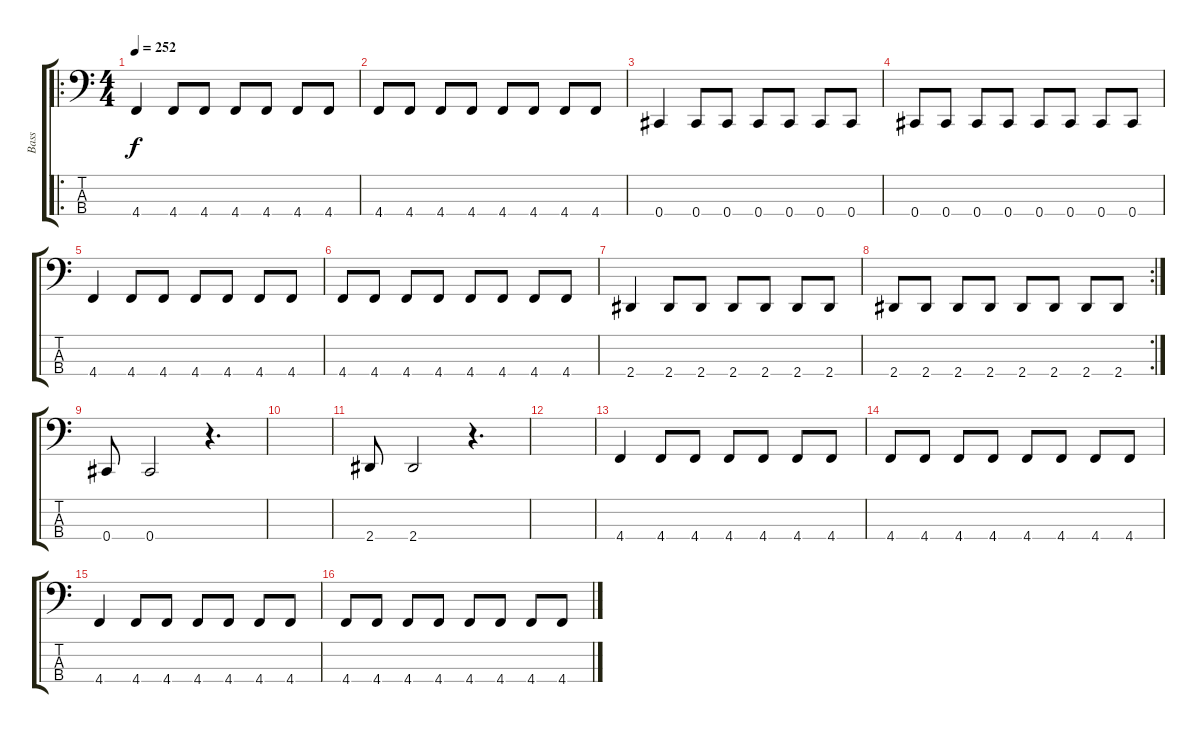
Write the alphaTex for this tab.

\track ("Bass" "Bass") {instrument electricbasspick}
\staff {score tabs}
\tuning (Gb2 Db2 Ab1 Db1) {hide}
\ro
\ts (4 4)
\tempo 252
\clef f4
\ks c
4.4.4{dy f instrument electricbasspick} 4.4.8 4.4.8 4.4.8 4.4.8 4.4.8 4.4.8 |
4.4.8 4.4.8 4.4.8 4.4.8 4.4.8 4.4.8 4.4.8 4.4.8 |
0.4.4 0.4.8 0.4.8 0.4.8 0.4.8 0.4.8 0.4.8 |
0.4.8 0.4.8 0.4.8 0.4.8 0.4.8 0.4.8 0.4.8 0.4.8 |
4.4.4 4.4.8 4.4.8 4.4.8 4.4.8 4.4.8 4.4.8 |
4.4.8 4.4.8 4.4.8 4.4.8 4.4.8 4.4.8 4.4.8 4.4.8 |
2.4.4 2.4.8 2.4.8 2.4.8 2.4.8 2.4.8 2.4.8 |
\rc 2
2.4.8 2.4.8 2.4.8 2.4.8 2.4.8 2.4.8 2.4.8 2.4.8 |
0.4.8 0.4.2 r.4{d} |
|
2.4.8 2.4.2 r.4{d} |
|
4.4.4 4.4.8 4.4.8 4.4.8 4.4.8 4.4.8 4.4.8 |
4.4.8 4.4.8 4.4.8 4.4.8 4.4.8 4.4.8 4.4.8 4.4.8 |
4.4.4 4.4.8 4.4.8 4.4.8 4.4.8 4.4.8 4.4.8 |
4.4.8 4.4.8 4.4.8 4.4.8 4.4.8 4.4.8 4.4.8 4.4.8
